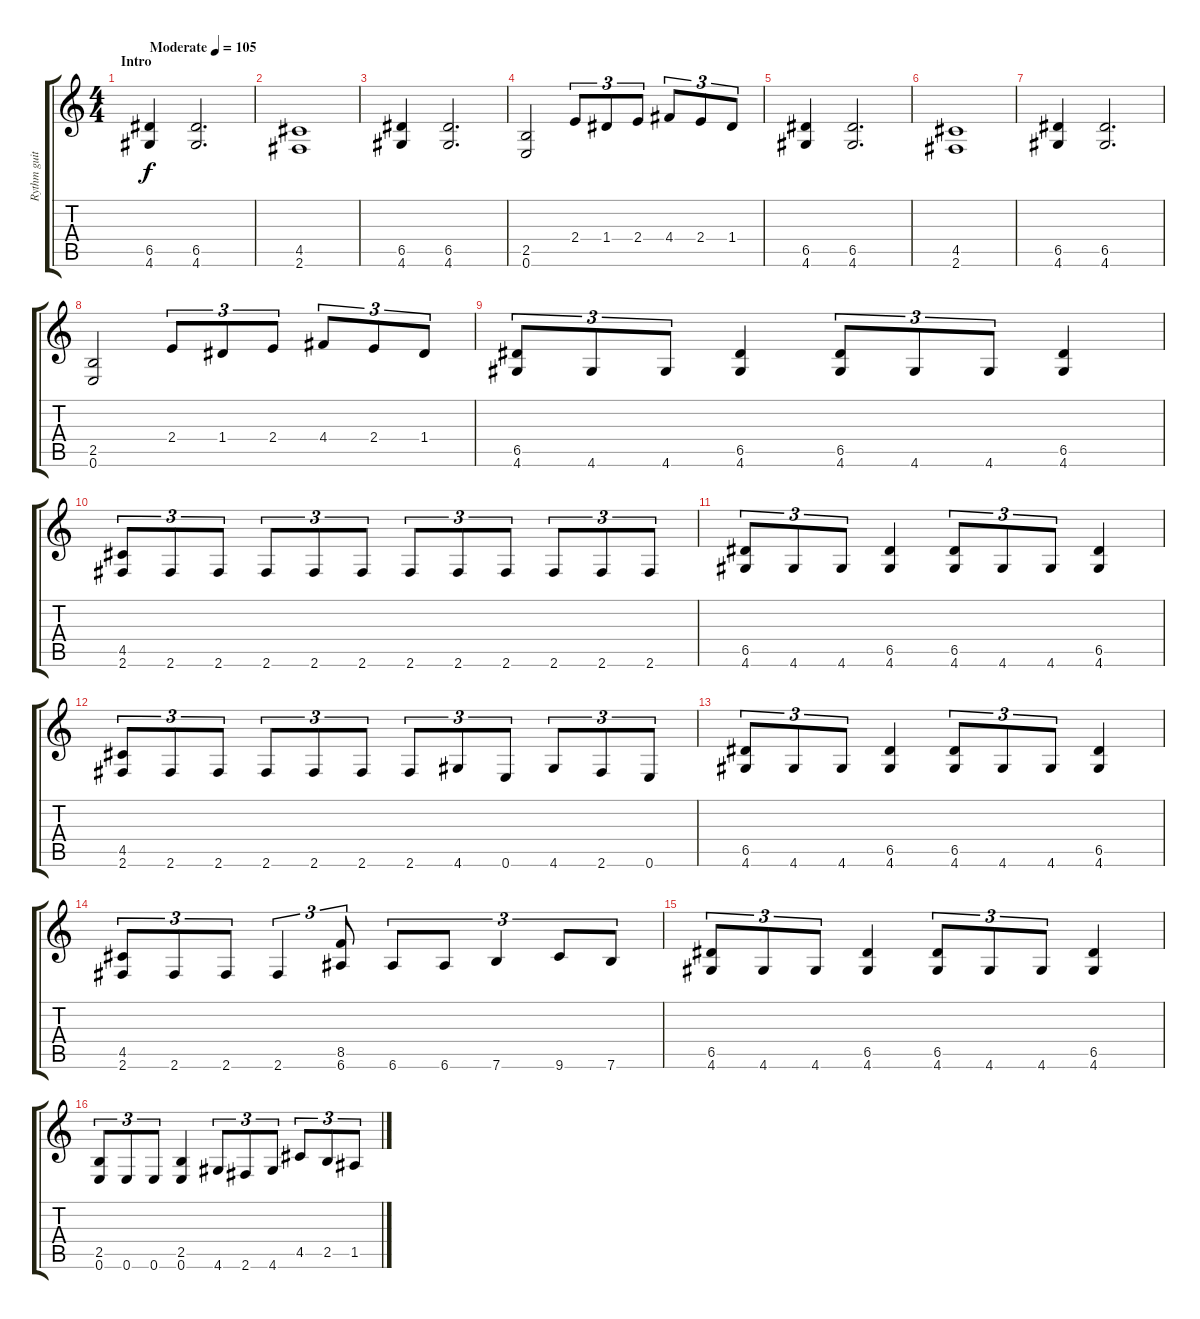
\track ("Rythm guitar" "Rythm guit") {instrument distortionguitar}
\staff {score tabs}
\tuning (E4 B3 G3 D3 A2 E2) {hide}
\ts (4 4)
\section ("" "Intro")
\tempo (105 "Moderate")
\clef g2
\ks c
(6.5 4.6).4{dy f instrument distortionguitar} (6.5 4.6).2{d} |
(4.5 2.6).1 |
(6.5 4.6).4 (6.5 4.6).2{d} |
(2.5 0.6).2 2.4.8{tu (3 2)} 1.4.8{tu (3 2)} 2.4.8{tu (3 2)} 4.4.8{tu (3 2)} 2.4.8{tu (3 2)} 1.4.8{tu (3 2)} |
(6.5 4.6).4 (6.5 4.6).2{d} |
(4.5 2.6).1 |
(6.5 4.6).4 (6.5 4.6).2{d} |
(2.5 0.6).2 2.4.8{tu (3 2)} 1.4.8{tu (3 2)} 2.4.8{tu (3 2)} 4.4.8{tu (3 2)} 2.4.8{tu (3 2)} 1.4.8{tu (3 2)} |
(6.5 4.6).8{tu (3 2)} 4.6.8{tu (3 2)} 4.6.8{tu (3 2)} (6.5 4.6).4 (6.5 4.6).8{tu (3 2)} 4.6.8{tu (3 2)} 4.6.8{tu (3 2)} (6.5 4.6).4 |
(4.5 2.6).8{tu (3 2)} 2.6.8{tu (3 2)} 2.6.8{tu (3 2)} 2.6.8{tu (3 2)} 2.6.8{tu (3 2)} 2.6.8{tu (3 2)} 2.6.8{tu (3 2)} 2.6.8{tu (3 2)} 2.6.8{tu (3 2)} 2.6.8{tu (3 2)} 2.6.8{tu (3 2)} 2.6.8{tu (3 2)} |
(6.5 4.6).8{tu (3 2)} 4.6.8{tu (3 2)} 4.6.8{tu (3 2)} (6.5 4.6).4 (6.5 4.6).8{tu (3 2)} 4.6.8{tu (3 2)} 4.6.8{tu (3 2)} (6.5 4.6).4 |
(4.5 2.6).8{tu (3 2)} 2.6.8{tu (3 2)} 2.6.8{tu (3 2)} 2.6.8{tu (3 2)} 2.6.8{tu (3 2)} 2.6.8{tu (3 2)} 2.6.8{tu (3 2)} 4.6.8{tu (3 2)} 0.6.8{tu (3 2)} 4.6.8{tu (3 2)} 2.6.8{tu (3 2)} 0.6.8{tu (3 2)} |
(6.5 4.6).8{tu (3 2)} 4.6.8{tu (3 2)} 4.6.8{tu (3 2)} (6.5 4.6).4 (6.5 4.6).8{tu (3 2)} 4.6.8{tu (3 2)} 4.6.8{tu (3 2)} (6.5 4.6).4 |
(4.5 2.6).8{tu (3 2)} 2.6.8{tu (3 2)} 2.6.8{tu (3 2)} 2.6.4{tu (3 2)} (8.5 6.6).8{tu (3 2)} 6.6.8{tu (3 2)} 6.6.8{tu (3 2)} 7.6.4{tu (3 2)} 9.6.8{tu (3 2)} 7.6.8{tu (3 2)} |
(6.5 4.6).8{tu (3 2)} 4.6.8{tu (3 2)} 4.6.8{tu (3 2)} (6.5 4.6).4 (6.5 4.6).8{tu (3 2)} 4.6.8{tu (3 2)} 4.6.8{tu (3 2)} (6.5 4.6).4 |
(2.5 0.6).8{tu (3 2)} 0.6.8{tu (3 2)} 0.6.8{tu (3 2)} (2.5 0.6).4 4.6.8{tu (3 2)} 2.6.8{tu (3 2)} 4.6.8{tu (3 2)} 4.5.8{tu (3 2)} 2.5.8{tu (3 2)} 1.5.8{tu (3 2)}
